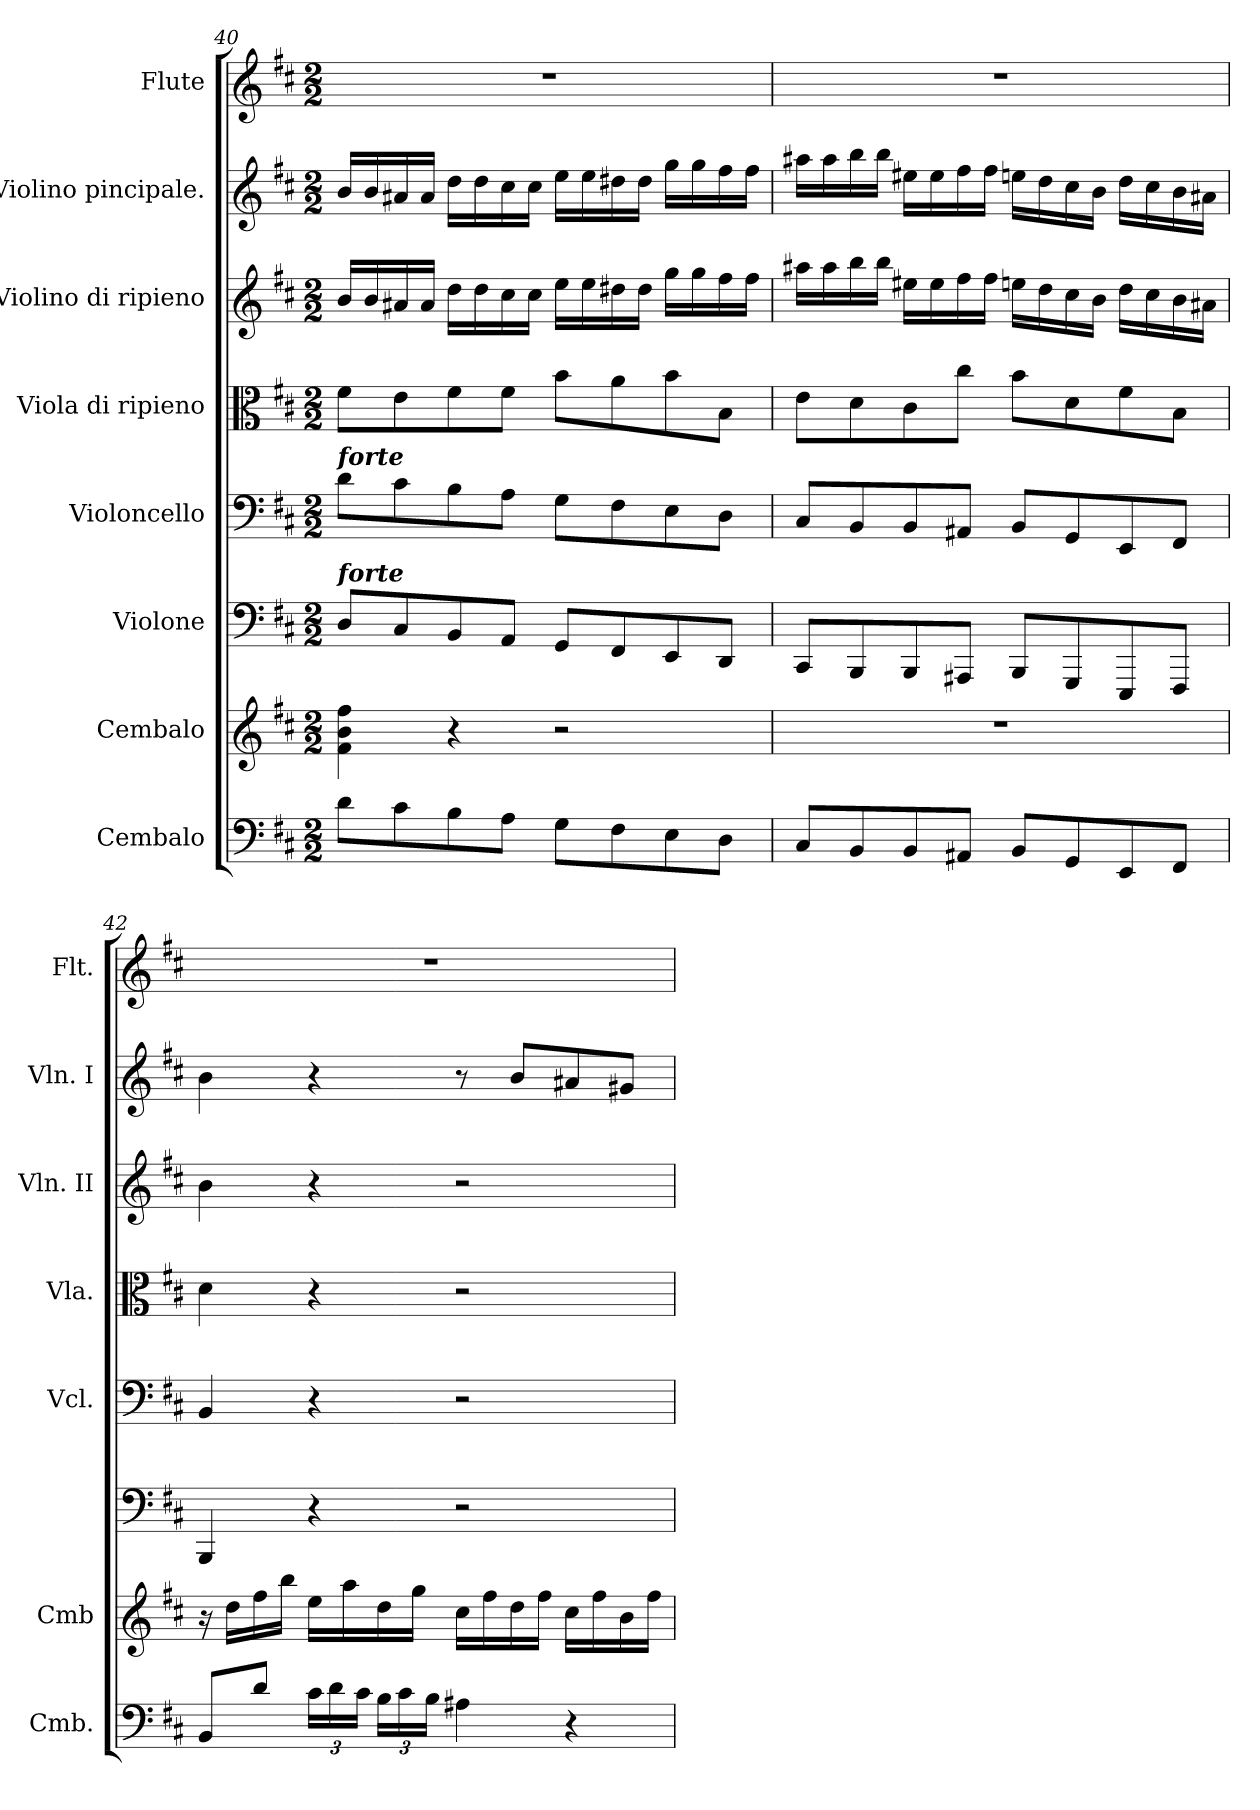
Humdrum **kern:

**kern	**kern	**kern	**kern	**kern	**kern	**kern	**kern
*part8	*part7	*part6	*part5	*part4	*part3	*part2	*part1
*staff8	*staff7	*staff6	*staff5	*staff4	*staff3	*staff2	*staff1
*I"Cembalo	*I"Cembalo	*I"Violone	*I"Violoncello	*I"Viola di ripieno	*I"Violino di ripieno	*I"Violino pincipale.	*I"Flute
*I'Cmb.	*I'Cmb	*	*I'Vcl.	*I'Vla.	*I'Vln. II	*I'Vln. I	*I'Flt.
!!LO:LB:g=z
*clefF4	*clefG2	*clefF4	*clefF4	*clefC3	*clefG2	*clefG2	*clefG2
*	*	*ITrd7c12	*	*	*	*	*
*k[f#c#]	*k[f#c#]	*k[f#c#]	*k[f#c#]	*k[f#c#]	*k[f#c#]	*k[f#c#]	*k[f#c#]
*D:	*D:	*D:	*D:	*D:	*D:	*D:	*D:
*M2/2	*M2/2	*M2/2	*M2/2	*M2/2	*M2/2	*M2/2	*M2/2
=40	=40	=40	=40	=40	=40	=40	=40
!	!	!	!LO:TX:a:Bi:t=forte	!	!	!	!
!	!	!LO:TX:a:Bi:t=forte	!	!	!	!	!
8d\L	4f#\ 4b\ 4ff#\	8DD/L	8d\L	8f#\L	16b/LL	16b/LL	1r
.	.	.	.	.	16b/	16b/	.
8c#\	.	8CC#/	8c#\	8e\	16a#X/	16a#X/	.
.	.	.	.	.	16a#/JJ	16a#/JJ	.
8B\	4r	8BBB/	8B\	8f#\	16dd\LL	16dd\LL	.
.	.	.	.	.	16dd\	16dd\	.
8A\J	.	8AAA/J	8A\J	8f#\J	16cc#\	16cc#\	.
.	.	.	.	.	16cc#\JJ	16cc#\JJ	.
8G\L	2r	8GGG/L	8G\L	8b\L	16ee\LL	16ee\LL	.
.	.	.	.	.	16ee\	16ee\	.
8F#\	.	8FFF#/	8F#\	8a\	16dd#X\	16dd#X\	.
.	.	.	.	.	16dd#\JJ	16dd#\JJ	.
8E\	.	8EEE/	8E\	8b\	16gg\LL	16gg\LL	.
.	.	.	.	.	16gg\	16gg\	.
8D\J	.	8DDD/J	8D\J	8B\J	16ff#\	16ff#\	.
.	.	.	.	.	16ff#\JJ	16ff#\JJ	.
=41	=41	=41	=41	=41	=41	=41	=41
8C#/L	1r	8CCC#/L	8C#/L	8e\L	16aa#X\LL	16aa#X\LL	1r
.	.	.	.	.	16aa#\	16aa#\	.
8BB/	.	8BBBB/	8BB/	8d\	16bb\	16bb\	.
.	.	.	.	.	16bb\JJ	16bb\JJ	.
8BB/	.	8BBBB/	8BB/	8c#\	16ee#X\LL	16ee#X\LL	.
.	.	.	.	.	16ee#\	16ee#\	.
8AA#X/J	.	8AAAA#X/J	8AA#X/J	8cc#\J	16ff#\	16ff#\	.
.	.	.	.	.	16ff#\JJ	16ff#\JJ	.
8BB/L	.	8BBBB/L	8BB/L	8b\L	16een\LL	16een\LL	.
.	.	.	.	.	16dd\	16dd\	.
8GG/	.	8GGGG/	8GG/	8d\	16cc#\	16cc#\	.
.	.	.	.	.	16b\JJ	16b\JJ	.
8EE/	.	8EEEE/	8EE/	8f#\	16dd\LL	16dd\LL	.
.	.	.	.	.	16cc#\	16cc#\	.
8FF#/J	.	8FFFF#/J	8FF#/J	8B\J	16b\	16b\	.
.	.	.	.	.	16a#X\JJ	16a#X\JJ	.
=42	=42	=42	=42	=42	=42	=42	=42
8BB/L	16r	4BBBB/	4BB/	4d\	4b\	4b\	1r
.	16dd\LL	.	.	.	.	.	.
8d/J	16ff#\	.	.	.	.	.	.
.	16bb\JJ	.	.	.	.	.	.
*Xbrackettup	*	*	*	*	*	*	*
24c#\LL	16ee\LL	4r	4r	4r	4r	4r	.
24d\	.	.	.	.	.	.	.
.	16aa\	.	.	.	.	.	.
24c#\JJ	.	.	.	.	.	.	.
24B\LL	16dd\	.	.	.	.	.	.
24c#\	.	.	.	.	.	.	.
.	16gg\JJ	.	.	.	.	.	.
24B\JJ	.	.	.	.	.	.	.
4A#X\	16cc#\LL	2r	2r	2r	2r	8r	.
.	16ff#\	.	.	.	.	.	.
.	16dd\	.	.	.	.	8b/L	.
.	16ff#\JJ	.	.	.	.	.	.
4r	16cc#\LL	.	.	.	.	8a#X/	.
.	16ff#\	.	.	.	.	.	.
.	16b\	.	.	.	.	8g#X/J	.
.	16ff#\JJ	.	.	.	.	.	.
=	=	=	=	=	=	=	=
*-	*-	*-	*-	*-	*-	*-	*-
